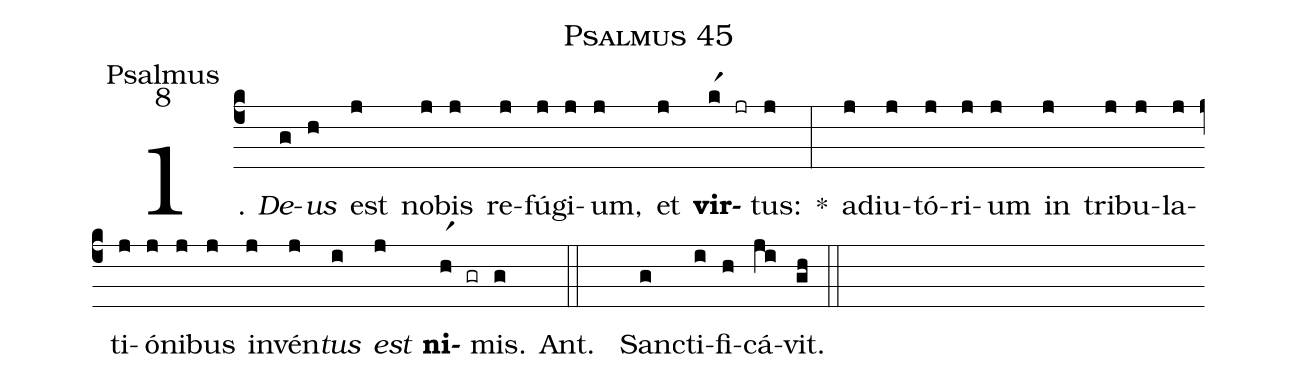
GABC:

name:Psalmus 45;
office-part:Psalmus;
mode:8;
%%
(c4) 1. <i>De</i>(g)<i>us</i>(h) est(j) no(j)bis(j) re(j)fú(j)gi(j)um,(j) et(j) <b>vir</b>(kr1 jr)tus:(j) *(:) ad(j)iu(j)tó(j)ri(j)um(j) in(j) tri(j)bu(j)la(j)ti(j)ó(j)ni(j)bus(j) in(j)vén(j)<i>tus</i>(i) <i>est</i>(j) <b>ni</b>(hr1 gr)mis.(g) Ant. (::) San(g)cti(i)fi(h)cá(ji)vit.(gh) (::)
